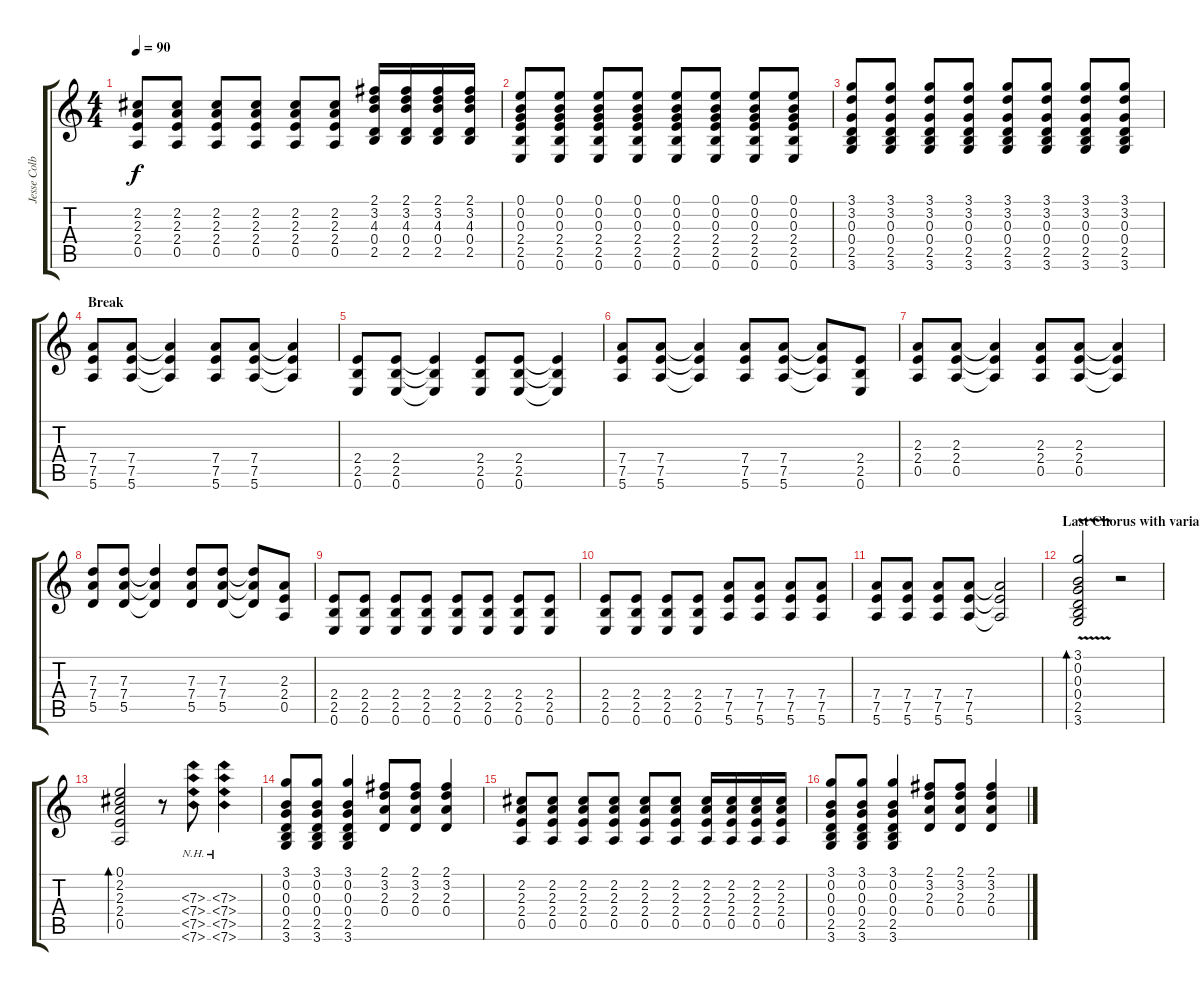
\track ("Jesse Colburn - Guitar" "Jesse Colb") {instrument overdrivenguitar}
\staff {score tabs}
\tuning (E4 B3 G3 D3 A2 E2) {hide}
\ts (4 4)
\tempo 90
\clef g2
\ks c
(2.2 2.3 2.4 0.5).8{dy f} (2.2 2.3 2.4 0.5).8 (2.2 2.3 2.4 0.5).8 (2.2 2.3 2.4 0.5).8 (2.2 2.3 2.4 0.5).8 (2.2 2.3 2.4 0.5).8 (2.1 3.2 4.3 0.4 2.5).16 (2.1 3.2 4.3 0.4 2.5).16 (2.1 3.2 4.3 0.4 2.5).16 (2.1 3.2 4.3 0.4 2.5).16 |
(0.1 0.2 0.3 2.4 2.5 0.6).8 (0.1 0.2 0.3 2.4 2.5 0.6).8 (0.1 0.2 0.3 2.4 2.5 0.6).8 (0.1 0.2 0.3 2.4 2.5 0.6).8 (0.1 0.2 0.3 2.4 2.5 0.6).8 (0.1 0.2 0.3 2.4 2.5 0.6).8 (0.1 0.2 0.3 2.4 2.5 0.6).8 (0.1 0.2 0.3 2.4 2.5 0.6).8 |
(3.1 3.2 0.3 0.4 2.5 3.6).8 (3.1 3.2 0.3 0.4 2.5 3.6).8 (3.1 3.2 0.3 0.4 2.5 3.6).8 (3.1 3.2 0.3 0.4 2.5 3.6).8 (3.1 3.2 0.3 0.4 2.5 3.6).8 (3.1 3.2 0.3 0.4 2.5 3.6).8 (3.1 3.2 0.3 0.4 2.5 3.6).8 (3.1 3.2 0.3 0.4 2.5 3.6).8 |
\section ("" "Break")
(7.4 7.5 5.6).8 (7.4 7.5 5.6).8 (7.4{t} 7.5{t} 5.6{t}).4 (7.4 7.5 5.6).8 (7.4 7.5 5.6).8 (7.4{t} 7.5{t} 5.6{t}).4 |
(2.4 2.5 0.6).8 (2.4 2.5 0.6).8 (2.4{t} 2.5{t} 0.6{t}).4 (2.4 2.5 0.6).8 (2.4 2.5 0.6).8 (2.4{t} 2.5{t} 0.6{t}).4 |
(7.4 7.5 5.6).8 (7.4 7.5 5.6).8 (7.4{t} 7.5{t} 5.6{t}).4 (7.4 7.5 5.6).8 (7.4 7.5 5.6).8 (7.4{t} 7.5{t} 5.6{t}).8 (2.4 2.5 0.6).8 |
(2.3 2.4 0.5).8 (2.3 2.4 0.5).8 (2.3{t} 2.4{t} 0.5{t}).4 (2.3 2.4 0.5).8 (2.3 2.4 0.5).8 (2.3{t} 2.4{t} 0.5{t}).4 |
(7.3 7.4 5.5).8 (7.3 7.4 5.5).8 (7.3{t} 7.4{t} 5.5{t}).4 (7.3 7.4 5.5).8 (7.3 7.4 5.5).8 (7.3{t} 7.4{t} 5.5{t}).8 (2.3 2.4 0.5).8 |
(2.4 2.5 0.6).8 (2.4 2.5 0.6).8 (2.4 2.5 0.6).8 (2.4 2.5 0.6).8 (2.4 2.5 0.6).8 (2.4 2.5 0.6).8 (2.4 2.5 0.6).8 (2.4 2.5 0.6).8 |
(2.4 2.5 0.6).8 (2.4 2.5 0.6).8 (2.4 2.5 0.6).8 (2.4 2.5 0.6).8 (7.4 7.5 5.6).8 (7.4 7.5 5.6).8 (7.4 7.5 5.6).8 (7.4 7.5 5.6).8 |
(7.4 7.5 5.6).8 (7.4 7.5 5.6).8 (7.4 7.5 5.6).8 (7.4 7.5 5.6).8 (7.4{t} 7.5{t} 5.6{t}).2 |
\section ("" "Last Chorus with variation")
(3.1{v} 0.2{v} 0.3{v} 0.4{v} 2.5{v} 3.6{v}).2{bd 120 balance 4 instrument acousticguitarsteel} r.2 |
(0.1 2.2 2.3 2.4 0.5).2{bd 120} r.8 (7.3{nh} 7.4{nh} 7.5{nh} 7.6{nh}).8{instrument overdrivenguitar} (7.3{nh} 7.4{nh} 7.5{nh} 7.6{nh}).4 |
(3.1 0.2 0.3 0.4 2.5 3.6).8{balance 8} (3.1 0.2 0.3 0.4 2.5 3.6).8 (3.1 0.2 0.3 0.4 2.5 3.6).4 (2.1 3.2 2.3 0.4).8 (2.1 3.2 2.3 0.4).8 (2.1 3.2 2.3 0.4).4 |
(2.2 2.3 2.4 0.5).8 (2.2 2.3 2.4 0.5).8 (2.2 2.3 2.4 0.5).8 (2.2 2.3 2.4 0.5).8 (2.2 2.3 2.4 0.5).8 (2.2 2.3 2.4 0.5).8 (2.2 2.3 2.4 0.5).16 (2.2 2.3 2.4 0.5).16 (2.2 2.3 2.4 0.5).16 (2.2 2.3 2.4 0.5).16 |
(3.1 0.2 0.3 0.4 2.5 3.6).8 (3.1 0.2 0.3 0.4 2.5 3.6).8 (3.1 0.2 0.3 0.4 2.5 3.6).4 (2.1 3.2 2.3 0.4).8 (2.1 3.2 2.3 0.4).8 (2.1 3.2 2.3 0.4).4
